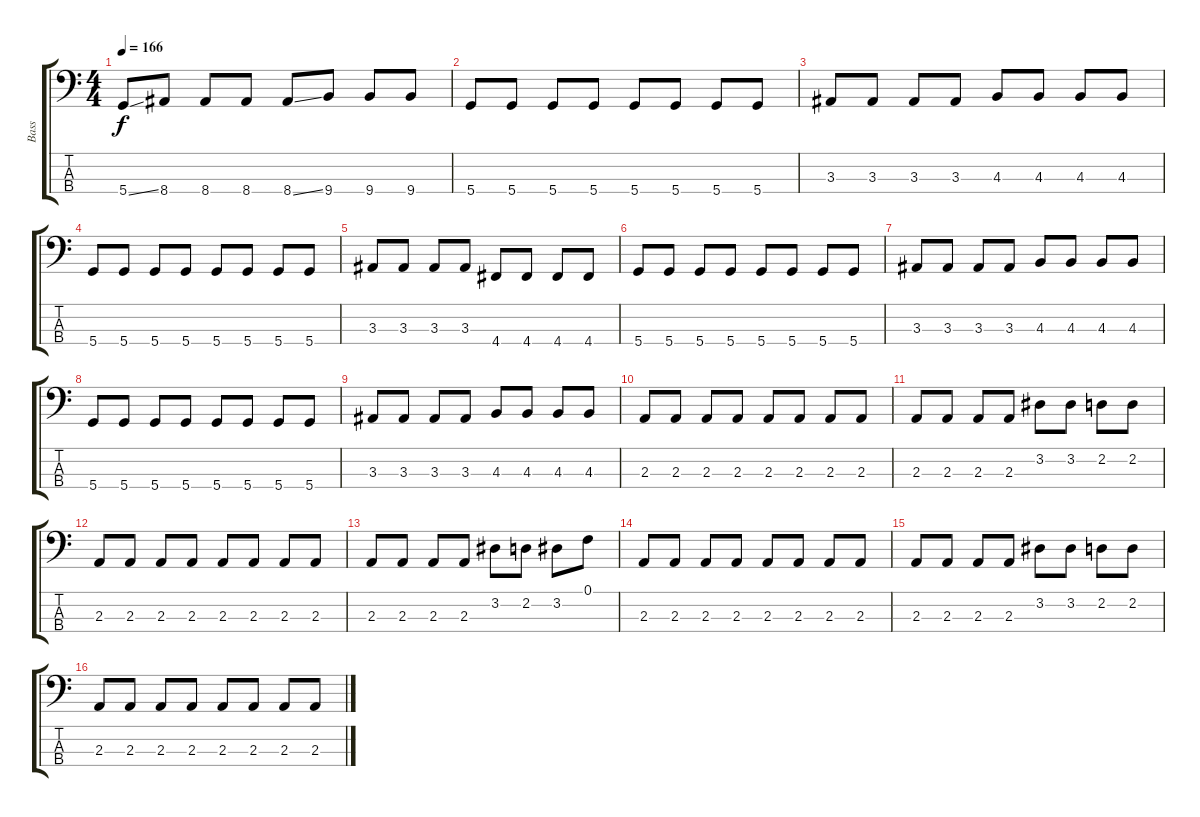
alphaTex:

\track ("Bass" "Bass") {instrument electricbasspick}
\staff {score tabs}
\tuning (F2 C2 G1 D1) {hide}
\ts (4 4)
\tempo 166
\clef f4
\ks c
5.4{ss}.8{dy f} 8.4.8 8.4.8 8.4.8 8.4{ss}.8 9.4.8 9.4.8 9.4.8 |
5.4.8 5.4.8 5.4.8 5.4.8 5.4.8 5.4.8 5.4.8 5.4.8 |
3.3.8 3.3.8 3.3.8 3.3.8 4.3.8 4.3.8 4.3.8 4.3.8 |
5.4.8 5.4.8 5.4.8 5.4.8 5.4.8 5.4.8 5.4.8 5.4.8 |
3.3.8 3.3.8 3.3.8 3.3.8 4.4.8 4.4.8 4.4.8 4.4.8 |
5.4.8 5.4.8 5.4.8 5.4.8 5.4.8 5.4.8 5.4.8 5.4.8 |
3.3.8 3.3.8 3.3.8 3.3.8 4.3.8 4.3.8 4.3.8 4.3.8 |
5.4.8 5.4.8 5.4.8 5.4.8 5.4.8 5.4.8 5.4.8 5.4.8 |
3.3.8 3.3.8 3.3.8 3.3.8 4.3.8 4.3.8 4.3.8 4.3.8 |
2.3.8 2.3.8 2.3.8 2.3.8 2.3.8 2.3.8 2.3.8 2.3.8 |
2.3.8 2.3.8 2.3.8 2.3.8 3.2.8 3.2.8 2.2.8 2.2.8 |
2.3.8 2.3.8 2.3.8 2.3.8 2.3.8 2.3.8 2.3.8 2.3.8 |
2.3.8 2.3.8 2.3.8 2.3.8 3.2.8 2.2.8 3.2.8 0.1.8 |
2.3.8 2.3.8 2.3.8 2.3.8 2.3.8 2.3.8 2.3.8 2.3.8 |
2.3.8 2.3.8 2.3.8 2.3.8 3.2.8 3.2.8 2.2.8 2.2.8 |
2.3.8 2.3.8 2.3.8 2.3.8 2.3.8 2.3.8 2.3.8 2.3.8
